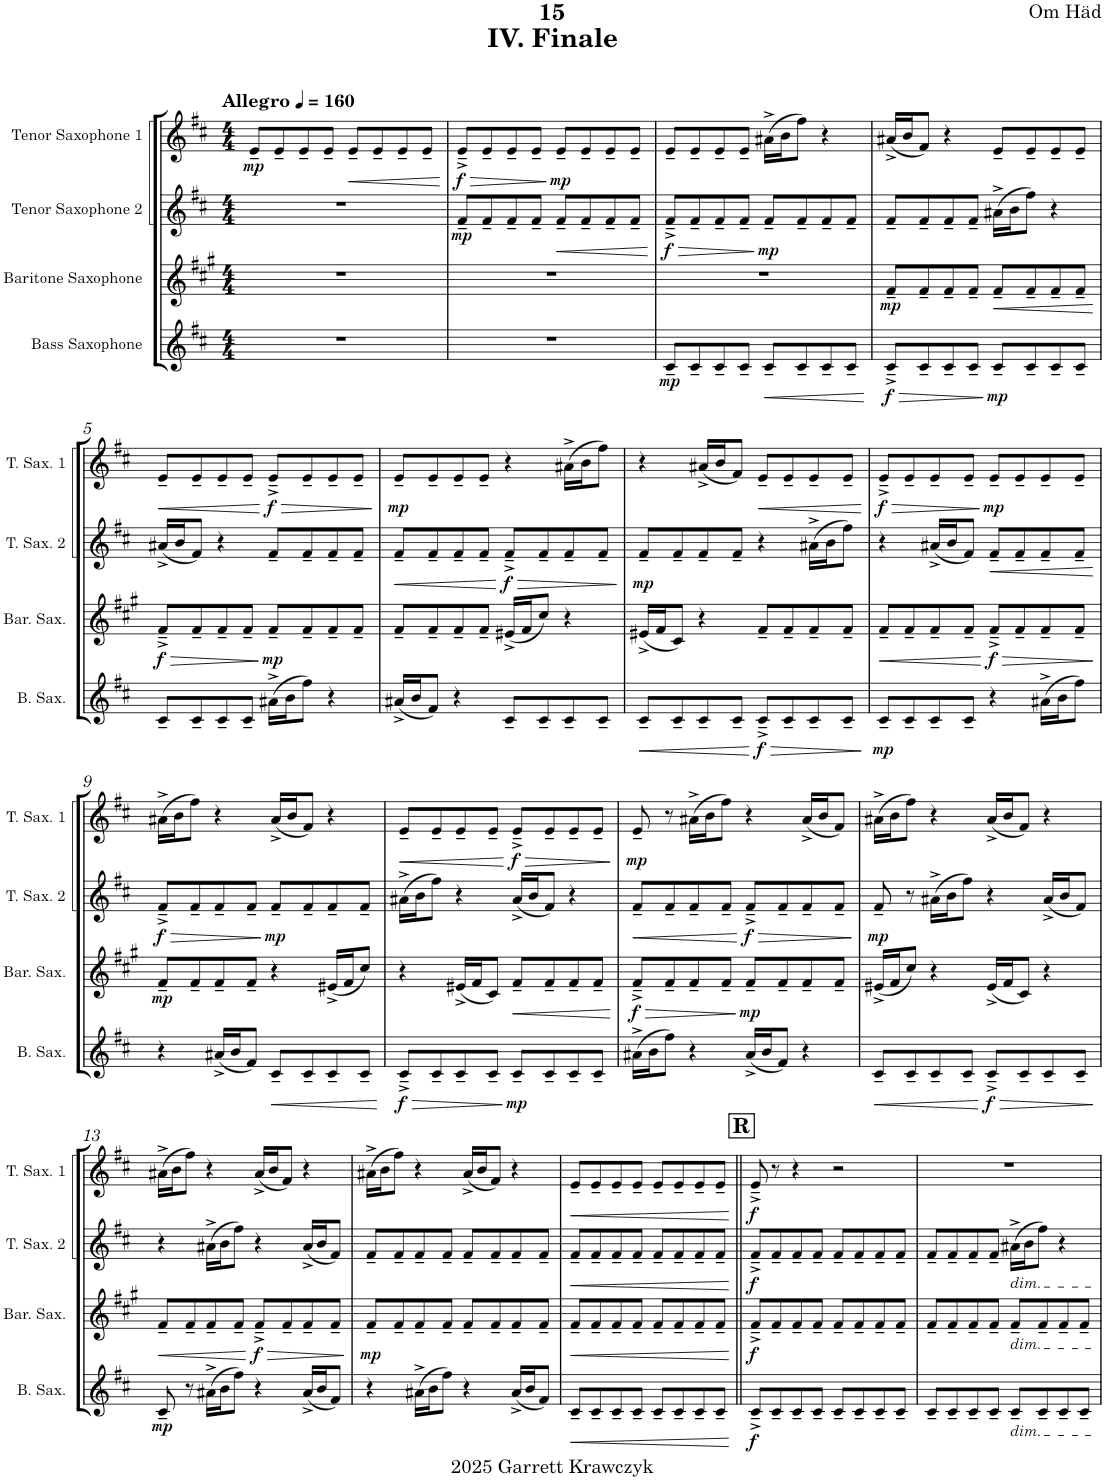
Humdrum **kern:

**kern	**dynam	**kern	**dynam	**kern	**dynam	**kern	**dynam
*part4	*part4	*part3	*part3	*part2	*part2	*part1	*part1
*staff4	*staff4	*staff3	*staff3	*staff2	*staff2	*staff1	*staff1
*I"Bass Saxophone	*	*I"Baritone Saxophone	*	*I"Tenor Saxophone 2	*	*I"Tenor Saxophone 1	*
*I'B. Sax.	*	*I'Bar. Sax.	*	*I'T. Sax. 2	*	*I'T. Sax. 1	*
!!LO:PB:g=z
*clefG2	*	*clefG2	*	*clefG2	*	*clefG2	*
*Trd15c26	*	*Trd12c21	*	*Trd8c14	*	*Trd8c14	*
*k[f#c#]	*	*k[f#c#g#]	*	*k[f#c#]	*	*k[f#c#]	*
*M4/4	*	*M4/4	*	*M4/4	*	*M4/4	*
=1	=1	=1	=1	=1	=1	=1	=1
!	!	!	!	!	!	!	!LO:DY:b
1r	.	1r	.	1r	.	8e~/L	mp
.	.	.	.	.	.	8e~/	.
.	.	.	.	.	.	8e~/	.
.	.	.	.	.	.	8e~/J	.
!	!	!	!	!	!	!	!LO:HP:b
.	.	.	.	.	.	8e~/L	<
.	.	.	.	.	.	8e~/	.
.	.	.	.	.	.	8e~/	.
.	.	.	.	.	.	8e~/J	.
.	.	.	.	.	.	.	[
=2	=2	=2	=2	=2	=2	=2	=2
!	!	!	!	!	!LO:DY:b	!	!LO:HP:b
!	!	!	!	!	!	!	!LO:DY:n=1:b
1r	.	1r	.	8f#~/L	mp	8e~^/L	> f
.	.	.	.	8f#~/	.	8e~/	.
.	.	.	.	8f#~/	.	8e~/	.
.	.	.	.	8f#~/J	.	8e~/J	.
!	!	!	!	!	!LO:HP:b	!	!LO:DY:n=2:b
.	.	.	.	8f#~/L	<	8e~/L	] mp
.	.	.	.	8f#~/	.	8e~/	.
.	.	.	.	8f#~/	.	8e~/	.
.	.	.	.	8f#~/J	.	8e~/J	.
.	.	.	.	.	[	.	.
=3	=3	=3	=3	=3	=3	=3	=3
!	!LO:DY:b	!	!	!	!LO:HP:b	!	!
!	!	!	!	!	!LO:DY:n=1:b	!	!
8c#~/L	mp	1r	.	8f#~^/L	> f	8e~/L	.
8c#~/	.	.	.	8f#~/	.	8e~/	.
8c#~/	.	.	.	8f#~/	.	8e~/	.
8c#~/J	.	.	.	8f#~/J	.	8e~/J	.
!	!LO:HP:b	!	!	!	!LO:DY:n=2:b	!	!
8c#~/L	<	.	.	8f#~/L	] mp	(16a#X^\LL	.
.	.	.	.	.	.	16b\J	.
8c#~/	.	.	.	8f#~/	.	8ff#\J)	.
8c#~/	.	.	.	8f#~/	.	4r	.
8c#~/J	.	.	.	8f#~/J	.	.	.
.	[	.	.	.	.	.	.
=4	=4	=4	=4	=4	=4	=4	=4
!	!LO:HP:b	!	!	!	!	!	!
!	!LO:DY:n=1:b	!	!LO:DY:b	!	!	!	!
8c#~^/L	> f	8f#~/L	mp	8f#~/L	.	(16a#X^/LL	.
.	.	.	.	.	.	16b/J	.
8c#~/	.	8f#~/	.	8f#~/	.	8f#/J)	.
8c#~/	.	8f#~/	.	8f#~/	.	4r	.
8c#~/J	.	8f#~/J	.	8f#~/J	.	.	.
!	!LO:DY:n=2:b	!	!LO:HP:b	!	!	!	!
8c#~/L	] mp	8f#~/L	<	(16a#X^\LL	.	8e~/L	.
.	.	.	.	16b\J	.	.	.
8c#~/	.	8f#~/	.	8ff#\J)	.	8e~/	.
8c#~/	.	8f#~/	.	4r	.	8e~/	.
8c#~/J	.	8f#~/J	.	.	.	8e~/J	.
.	.	.	[	.	.	.	.
!!LO:LB:g=z
=5	=5	=5	=5	=5	=5	=5	=5
!	!	!	!LO:HP:b	!	!	!	!LO:HP:b
!	!	!	!LO:DY:n=1:b	!	!	!	!
8c#~/L	.	8f#~^/L	> f	(16a#X^/LL	.	8e~/L	<
.	.	.	.	16b/J	.	.	.
8c#~/	.	8f#~/	.	8f#/J)	.	8e~/	.
8c#~/	.	8f#~/	.	4r	.	8e~/	.
8c#~/J	.	8f#~/J	.	.	.	8e~/J	.
!	!	!	!LO:DY:n=2:b	!	!	!	!LO:HP:n=1:b
!	!	!	!	!	!	!	!LO:DY:n=1:b
(16a#X^\LL	.	8f#~/L	] mp	8f#~/L	.	8e~^/L	[ > f
16b\J	.	.	.	.	.	.	.
8ff#\J)	.	8f#~/	.	8f#~/	.	8e~/	.
4r	.	8f#~/	.	8f#~/	.	8e~/	.
.	.	8f#~/J	.	8f#~/J	.	8e~/J	.
.	.	.	.	.	.	.	]
=6	=6	=6	=6	=6	=6	=6	=6
!	!	!	!	!	!LO:HP:b	!	!LO:DY:b
(16a#X^/LL	.	8f#~/L	.	8f#~/L	<	8e~/L	mp
16b/J	.	.	.	.	.	.	.
8f#/J)	.	8f#~/	.	8f#~/	.	8e~/	.
4r	.	8f#~/	.	8f#~/	.	8e~/	.
.	.	8f#~/J	.	8f#~/J	.	8e~/J	.
!	!	!	!	!	!LO:HP:n=1:b	!	!
!	!	!	!	!	!LO:DY:n=1:b	!	!
8c#~/L	.	(16e#X^/LL	.	8f#~^/L	[ > f	4r	.
.	.	16f#/J	.	.	.	.	.
8c#~/	.	8cc#/J)	.	8f#~/	.	.	.
8c#~/	.	4r	.	8f#~/	.	(16a#X^\LL	.
.	.	.	.	.	.	16b\J	.
8c#~/J	.	.	.	8f#~/J	.	8ff#\J)	.
.	.	.	.	.	]	.	.
=7	=7	=7	=7	=7	=7	=7	=7
!	!LO:HP:b	!	!	!	!LO:DY:b	!	!
8c#~/L	<	(16e#X^/LL	.	8f#~/L	mp	4r	.
.	.	16f#/J	.	.	.	.	.
8c#~/	.	8c#/J)	.	8f#~/	.	.	.
8c#~/	.	4r	.	8f#~/	.	(16a#X^/LL	.
.	.	.	.	.	.	16b/J	.
8c#~/J	.	.	.	8f#~/J	.	8f#/J)	.
!	!LO:HP:n=1:b	!	!	!	!	!	!LO:HP:b
!	!LO:DY:n=1:b	!	!	!	!	!	!
8c#~^/L	[ > f	8f#~/L	.	4r	.	8e~/L	<
8c#~/	.	8f#~/	.	.	.	8e~/	.
8c#~/	.	8f#~/	.	(16a#X^\LL	.	8e~/	.
.	.	.	.	16b\J	.	.	.
8c#~/J	.	8f#~/J	.	8ff#\J)	.	8e~/J	.
.	]	.	.	.	.	.	[
=8	=8	=8	=8	=8	=8	=8	=8
!	!LO:DY:b	!	!LO:HP:b	!	!	!	!LO:HP:b
!	!	!	!	!	!	!	!LO:DY:n=1:b
8c#~/L	mp	8f#~/L	<	4r	.	8e~^/L	> f
8c#~/	.	8f#~/	.	.	.	8e~/	.
8c#~/	.	8f#~/	.	(16a#X^/LL	.	8e~/	.
.	.	.	.	16b/J	.	.	.
8c#~/J	.	8f#~/J	.	8f#/J)	.	8e~/J	.
!	!	!	!LO:HP:n=1:b	!	!LO:HP:b	!	!
!	!	!	!LO:DY:n=1:b	!	!	!	!LO:DY:n=2:b
4r	.	8f#~^/L	[ > f	8f#~/L	<	8e~/L	] mp
.	.	8f#~/	.	8f#~/	.	8e~/	.
(16a#X^\LL	.	8f#~/	.	8f#~/	.	8e~/	.
16b\J	.	.	.	.	.	.	.
8ff#\J)	.	8f#~/J	.	8f#~/J	.	8e~/J	.
.	.	.	]	.	[	.	.
!!LO:LB:g=z
=9	=9	=9	=9	=9	=9	=9	=9
!	!	!	!LO:DY:b	!	!LO:HP:b	!	!
!	!	!	!	!	!LO:DY:n=1:b	!	!
4r	.	8f#~/L	mp	8f#~^/L	> f	(16a#X^\LL	.
.	.	.	.	.	.	16b\J	.
.	.	8f#~/	.	8f#~/	.	8ff#\J)	.
(16a#X^/LL	.	8f#~/	.	8f#~/	.	4r	.
16b/J	.	.	.	.	.	.	.
8f#/J)	.	8f#~/J	.	8f#~/J	.	.	.
!	!LO:HP:b	!	!	!	!LO:DY:n=2:b	!	!
8c#~/L	<	4r	.	8f#~/L	] mp	(16a#^/LL	.
.	.	.	.	.	.	16b/J	.
8c#~/	.	.	.	8f#~/	.	8f#/J)	.
8c#~/	.	(16e#X^/LL	.	8f#~/	.	4r	.
.	.	16f#/J	.	.	.	.	.
8c#~/J	.	8cc#/J)	.	8f#~/J	.	.	.
.	[	.	.	.	.	.	.
=10	=10	=10	=10	=10	=10	=10	=10
!	!LO:HP:b	!	!	!	!	!	!LO:HP:b
!	!LO:DY:n=1:b	!	!	!	!	!	!
8c#~^/L	> f	4r	.	(16a#X^\LL	.	8e~/L	<
.	.	.	.	16b\J	.	.	.
8c#~/	.	.	.	8ff#\J)	.	8e~/	.
8c#~/	.	(16e#X^/LL	.	4r	.	8e~/	.
.	.	16f#/J	.	.	.	.	.
8c#~/J	.	8c#/J)	.	.	.	8e~/J	.
!	!LO:DY:n=2:b	!	!LO:HP:b	!	!	!	!LO:HP:n=1:b
!	!	!	!	!	!	!	!LO:DY:n=1:b
8c#~/L	] mp	8f#~/L	<	(16a#^/LL	.	8e~^/L	[ > f
.	.	.	.	16b/J	.	.	.
8c#~/	.	8f#~/	.	8f#/J)	.	8e~/	.
8c#~/	.	8f#~/	.	4r	.	8e~/	.
8c#~/J	.	8f#~/J	.	.	.	8e~/J	.
.	.	.	[	.	.	.	]
=11	=11	=11	=11	=11	=11	=11	=11
!	!	!	!LO:HP:b	!	!LO:HP:b	!	!
!	!	!	!LO:DY:n=1:b	!	!	!	!LO:DY:b
(16a#X^\LL	.	8f#~^/L	> f	8f#~/L	<	8e~/	mp
16b\J	.	.	.	.	.	.	.
8ff#\J)	.	8f#~/	.	8f#~/	.	8r	.
4r	.	8f#~/	.	8f#~/	.	(16a#X^\LL	.
.	.	.	.	.	.	16b\J	.
.	.	8f#~/J	.	8f#~/J	.	8ff#\J)	.
!	!	!	!LO:DY:n=2:b	!	!LO:HP:n=1:b	!	!
!	!	!	!	!	!LO:DY:n=1:b	!	!
(16a#^/LL	.	8f#~/L	] mp	8f#~^/L	[ > f	4r	.
16b/J	.	.	.	.	.	.	.
8f#/J)	.	8f#~/	.	8f#~/	.	.	.
4r	.	8f#~/	.	8f#~/	.	(16a#^/LL	.
.	.	.	.	.	.	16b/J	.
.	.	8f#~/J	.	8f#~/J	.	8f#/J)	.
.	.	.	.	.	]	.	.
=12	=12	=12	=12	=12	=12	=12	=12
!	!LO:HP:b	!	!	!	!LO:DY:b	!	!
8c#~/L	<	(16e#X^/LL	.	8f#~/	mp	(16a#X^\LL	.
.	.	16f#/J	.	.	.	16b\J	.
8c#~/	.	8cc#/J)	.	8r	.	8ff#\J)	.
8c#~/	.	4r	.	(16a#X^\LL	.	4r	.
.	.	.	.	16b\J	.	.	.
8c#~/J	.	.	.	8ff#\J)	.	.	.
!	!LO:HP:n=1:b	!	!	!	!	!	!
!	!LO:DY:n=1:b	!	!	!	!	!	!
8c#~^/L	[ > f	(16e#^/LL	.	4r	.	(16a#^/LL	.
.	.	16f#/J	.	.	.	16b/J	.
8c#~/	.	8c#/J)	.	.	.	8f#/J)	.
8c#~/	.	4r	.	(16a#^/LL	.	4r	.
.	.	.	.	16b/J	.	.	.
8c#~/J	.	.	.	8f#/J)	.	.	.
.	]	.	.	.	.	.	.
!!LO:LB:g=z
=13	=13	=13	=13	=13	=13	=13	=13
!	!LO:DY:b	!	!LO:HP:b	!	!	!	!
8c#~/	mp	8f#~/L	<	4r	.	(16a#X^\LL	.
.	.	.	.	.	.	16b\J	.
8r	.	8f#~/	.	.	.	8ff#\J)	.
(16a#X^\LL	.	8f#~/	.	(16a#X^\LL	.	4r	.
16b\J	.	.	.	16b\J	.	.	.
8ff#\J)	.	8f#~/J	.	8ff#\J)	.	.	.
!	!	!	!LO:HP:n=1:b	!	!	!	!
!	!	!	!LO:DY:n=1:b	!	!	!	!
4r	.	8f#~^/L	[ > f	4r	.	(16a#^/LL	.
.	.	.	.	.	.	16b/J	.
.	.	8f#~/	.	.	.	8f#/J)	.
(16a#^/LL	.	8f#~/	.	(16a#^/LL	.	4r	.
16b/J	.	.	.	16b/J	.	.	.
8f#/J)	.	8f#~/J	.	8f#/J)	.	.	.
.	.	.	]	.	.	.	.
=14	=14	=14	=14	=14	=14	=14	=14
!	!	!	!LO:DY:b	!	!	!	!
4r	.	8f#~/L	mp	8f#~/L	.	(16a#X^\LL	.
.	.	.	.	.	.	16b\J	.
.	.	8f#~/	.	8f#~/	.	8ff#\J)	.
(16a#X^\LL	.	8f#~/	.	8f#~/	.	4r	.
16b\J	.	.	.	.	.	.	.
8ff#\J)	.	8f#~/J	.	8f#~/J	.	.	.
4r	.	8f#~/L	.	8f#~/L	.	(16a#^/LL	.
.	.	.	.	.	.	16b/J	.
.	.	8f#~/	.	8f#~/	.	8f#/J)	.
(16a#^/LL	.	8f#~/	.	8f#~/	.	4r	.
16b/J	.	.	.	.	.	.	.
8f#/J)	.	8f#~/J	.	8f#~/J	.	.	.
=15	=15	=15	=15	=15	=15	=15	=15
!	!LO:HP:b	!	!LO:HP:b	!	!LO:HP:b	!	!LO:HP:b
8c#~/L	<	8f#~/L	<	8f#~/L	<	8e~/L	<
8c#~/	.	8f#~/	.	8f#~/	.	8e~/	.
8c#~/	.	8f#~/	.	8f#~/	.	8e~/	.
8c#~/J	.	8f#~/J	.	8f#~/J	.	8e~/J	.
8c#~/L	.	8f#~/L	.	8f#~/L	.	8e~/L	.
8c#~/	.	8f#~/	.	8f#~/	.	8e~/	.
8c#~/	.	8f#~/	.	8f#~/	.	8e~/	.
8c#~/J	.	8f#~/J	.	8f#~/J	.	8e~/J	.
.	[	.	[	.	[	.	[
=16||	=16||	=16||	=16||	=16||	=16||	=16||	=16||
!	!LO:DY:b	!	!LO:DY:b	!	!LO:DY:b	!	!LO:DY:b
8c#~^/L	f	8f#~^/L	f	8f#~^/L	f	8e~^/	f
8c#~/	.	8f#~/	.	8f#~/	.	8r	.
8c#~/	.	8f#~/	.	8f#~/	.	4r	.
8c#~/J	.	8f#~/J	.	8f#~/J	.	.	.
8c#~/L	.	8f#~/L	.	8f#~/L	.	2r	.
8c#~/	.	8f#~/	.	8f#~/	.	.	.
8c#~/	.	8f#~/	.	8f#~/	.	.	.
8c#~/J	.	8f#~/J	.	8f#~/J	.	.	.
=17	=17	=17	=17	=17	=17	=17	=17
8c#~/L	.	8f#~/L	.	8f#~/L	.	1r	.
8c#~/	.	8f#~/	.	8f#~/	.	.	.
8c#~/	.	8f#~/	.	8f#~/	.	.	.
8c#~/J	.	8f#~/J	.	8f#~/J	.	.	.
!	!	!	!	!LO:TX:b:i:t=dim.	!	!	!
!	!	!LO:TX:b:i:t=dim.	!	!	!	!	!
!LO:TX:b:i:t=dim.	!	!	!	!	!	!	!
8c#~/L	.	8f#~/L	.	(16a#X^\LL	.	.	.
.	.	.	.	16b\J	.	.	.
8c#~/	.	8f#~/	.	8ff#\J)	.	.	.
8c#~/	.	8f#~/	.	4r	.	.	.
8c#~/J	.	8f#~/J	.	.	.	.	.
=	=	=	=	=	=	=	=
*-	*-	*-	*-	*-	*-	*-	*-
